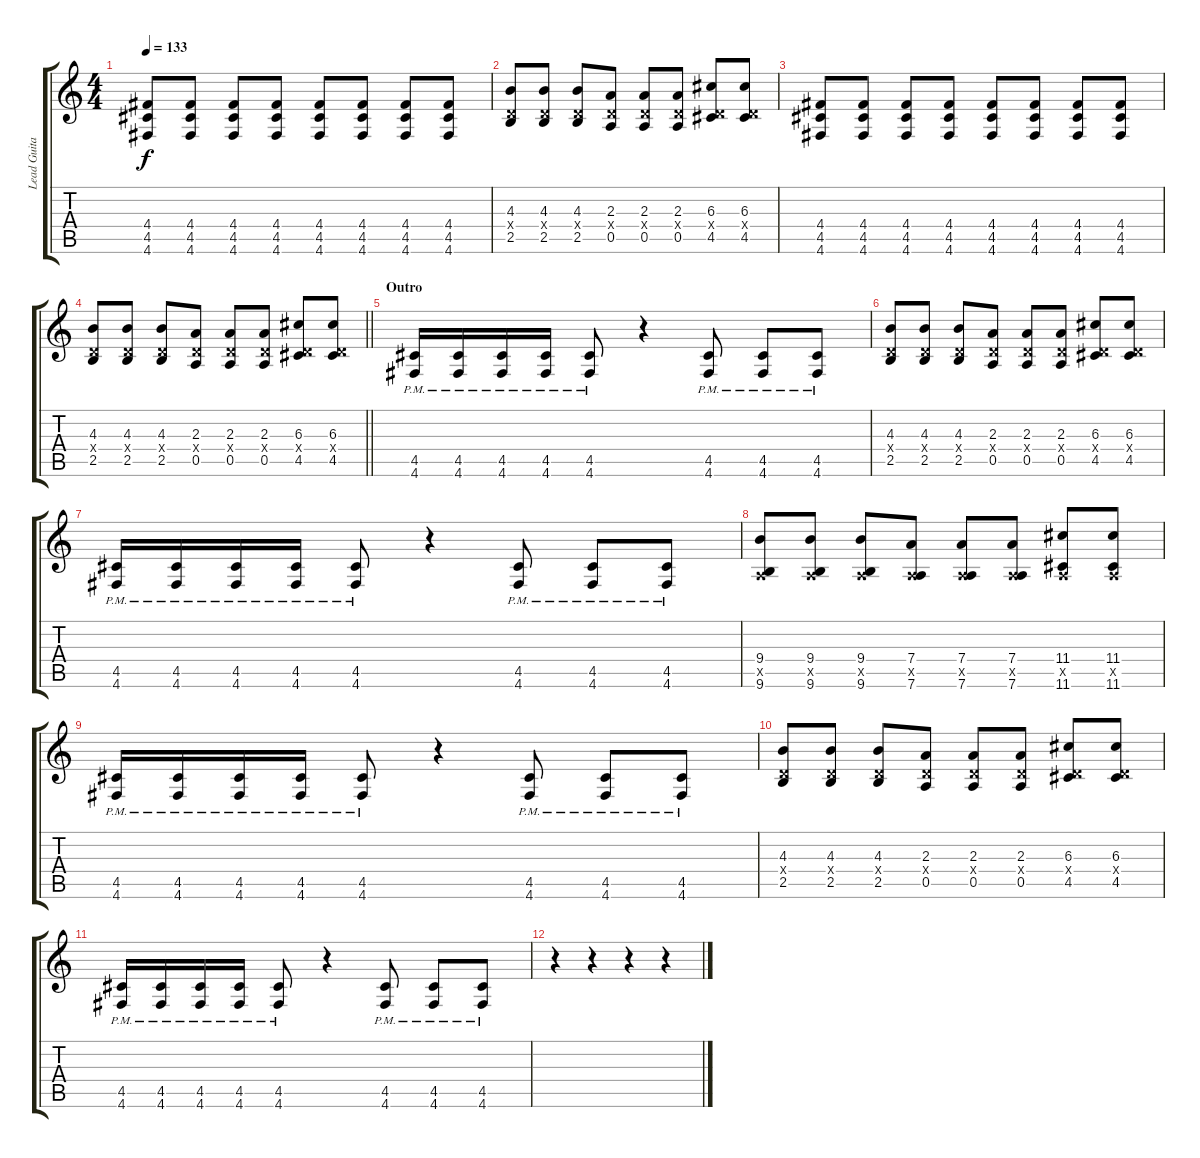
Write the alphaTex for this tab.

\track ("Lead Guitar" "Lead Guita") {instrument distortionguitar}
\staff {score tabs}
\tuning (E4 B3 G3 D3 A2 D2) {hide}
\ts (4 4)
\tempo 133
\clef g2
\ks c
(4.4 4.5 4.6).8{dy f} (4.4 4.5 4.6).8 (4.4 4.5 4.6).8 (4.4 4.5 4.6).8 (4.4 4.5 4.6).8 (4.4 4.5 4.6).8 (4.4 4.5 4.6).8 (4.4 4.5 4.6).8 |
(4.3 0.4{x} 2.5).8 (4.3 0.4{x} 2.5).8 (4.3 0.4{x} 2.5).8 (2.3 0.4{x} 0.5).8 (2.3 0.4{x} 0.5).8 (2.3 0.4{x} 0.5).8 (6.3 0.4{x} 4.5).8 (6.3 0.4{x} 4.5).8 |
(4.4 4.5 4.6).8 (4.4 4.5 4.6).8 (4.4 4.5 4.6).8 (4.4 4.5 4.6).8 (4.4 4.5 4.6).8 (4.4 4.5 4.6).8 (4.4 4.5 4.6).8 (4.4 4.5 4.6).8 |
\barLineRight lightlight
(4.3 0.4{x} 2.5).8 (4.3 0.4{x} 2.5).8 (4.3 0.4{x} 2.5).8 (2.3 0.4{x} 0.5).8 (2.3 0.4{x} 0.5).8 (2.3 0.4{x} 0.5).8 (6.3 0.4{x} 4.5).8 (6.3 0.4{x} 4.5).8 |
\section ("" "Outro")
(4.5{pm} 4.6{pm}).16 (4.5{pm} 4.6{pm}).16 (4.5{pm} 4.6{pm}).16 (4.5{pm} 4.6{pm}).16 (4.5{pm} 4.6{pm}).8 r.4 (4.5{pm} 4.6{pm}).8 (4.5{pm} 4.6{pm}).8 (4.5{pm} 4.6{pm}).8 |
(4.3 0.4{x} 2.5).8 (4.3 0.4{x} 2.5).8 (4.3 0.4{x} 2.5).8 (2.3 0.4{x} 0.5).8 (2.3 0.4{x} 0.5).8 (2.3 0.4{x} 0.5).8 (6.3 0.4{x} 4.5).8 (6.3 0.4{x} 4.5).8 |
(4.5{pm} 4.6{pm}).16 (4.5{pm} 4.6{pm}).16 (4.5{pm} 4.6{pm}).16 (4.5{pm} 4.6{pm}).16 (4.5{pm} 4.6{pm}).8 r.4 (4.5{pm} 4.6{pm}).8 (4.5{pm} 4.6{pm}).8 (4.5{pm} 4.6{pm}).8 |
(9.4 0.5{x} 9.6).8 (9.4 0.5{x} 9.6).8 (9.4 0.5{x} 9.6).8 (7.4 0.5{x} 7.6).8 (7.4 0.5{x} 7.6).8 (7.4 0.5{x} 7.6).8 (11.4 0.5{x} 11.6).8 (11.4 0.5{x} 11.6).8 |
(4.5{pm} 4.6{pm}).16 (4.5{pm} 4.6{pm}).16 (4.5{pm} 4.6{pm}).16 (4.5{pm} 4.6{pm}).16 (4.5{pm} 4.6{pm}).8 r.4 (4.5{pm} 4.6{pm}).8 (4.5{pm} 4.6{pm}).8 (4.5{pm} 4.6{pm}).8 |
(4.3 0.4{x} 2.5).8 (4.3 0.4{x} 2.5).8 (4.3 0.4{x} 2.5).8 (2.3 0.4{x} 0.5).8 (2.3 0.4{x} 0.5).8 (2.3 0.4{x} 0.5).8 (6.3 0.4{x} 4.5).8 (6.3 0.4{x} 4.5).8 |
(4.5{pm} 4.6{pm}).16 (4.5{pm} 4.6{pm}).16 (4.5{pm} 4.6{pm}).16 (4.5{pm} 4.6{pm}).16 (4.5{pm} 4.6{pm}).8 r.4 (4.5{pm} 4.6{pm}).8 (4.5{pm} 4.6{pm}).8 (4.5{pm} 4.6{pm}).8 |
r.4 r.4 r.4 r.4
